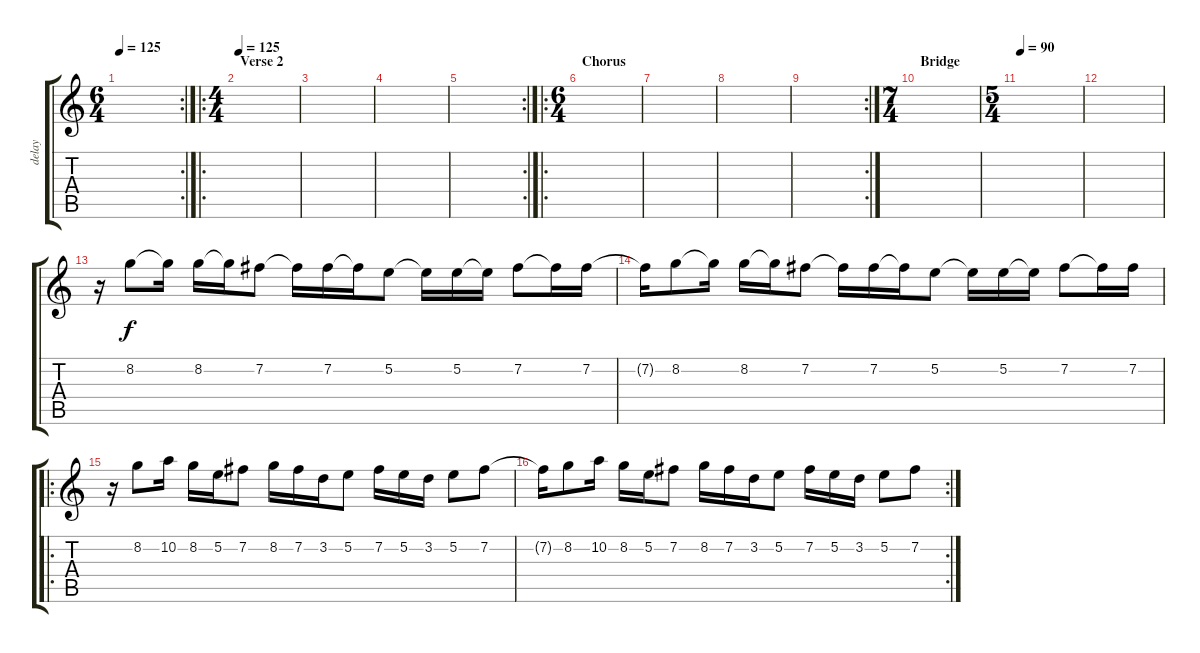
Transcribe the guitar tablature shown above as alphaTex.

\track ("delay" "delay") {instrument acousticguitarsteel}
\staff {score tabs}
\tuning (E4 B3 G3 D3 A2 E2) {hide}
\rc 2
\ts (6 4)
\tempo 125
\clef g2
\ks c
|
\ro
\ts (4 4)
\section ("" "Verse 2")
\tempo 125
|
|
|
\rc 2
|
\ro
\ts (6 4)
\section ("" "Chorus")
|
|
|
\rc 2
|
\ts (7 4)
\section ("" "Bridge")
|
\ts (5 4)
\tempo 90
|
|
r.16 8.2.8 8.2{t}.16 8.2.16 8.2{t}.16 7.2.8 7.2{t}.16 7.2.16 7.2{t}.16 5.2.8 5.2{t}.16 5.2.16 5.2{t}.16 7.2.8 7.2{t}.16 7.2.16 |
7.2{t}.16 8.2.8 8.2{t}.16 8.2.16 8.2{t}.16 7.2.8 7.2{t}.16 7.2.16 7.2{t}.16 5.2.8 5.2{t}.16 5.2.16 5.2{t}.16 7.2.8 7.2{t}.16 7.2.16 |
\ro
r.16 8.2.8 10.2.16 8.2.16 5.2.16 7.2.8 8.2.16 7.2.16 3.2.16 5.2.8 7.2.16 5.2.16 3.2.16 5.2.8 7.2.8 |
\rc 2
7.2{t}.16 8.2.8 10.2.16 8.2.16 5.2.16 7.2.8 8.2.16 7.2.16 3.2.16 5.2.8 7.2.16 5.2.16 3.2.16 5.2.8 7.2.8
